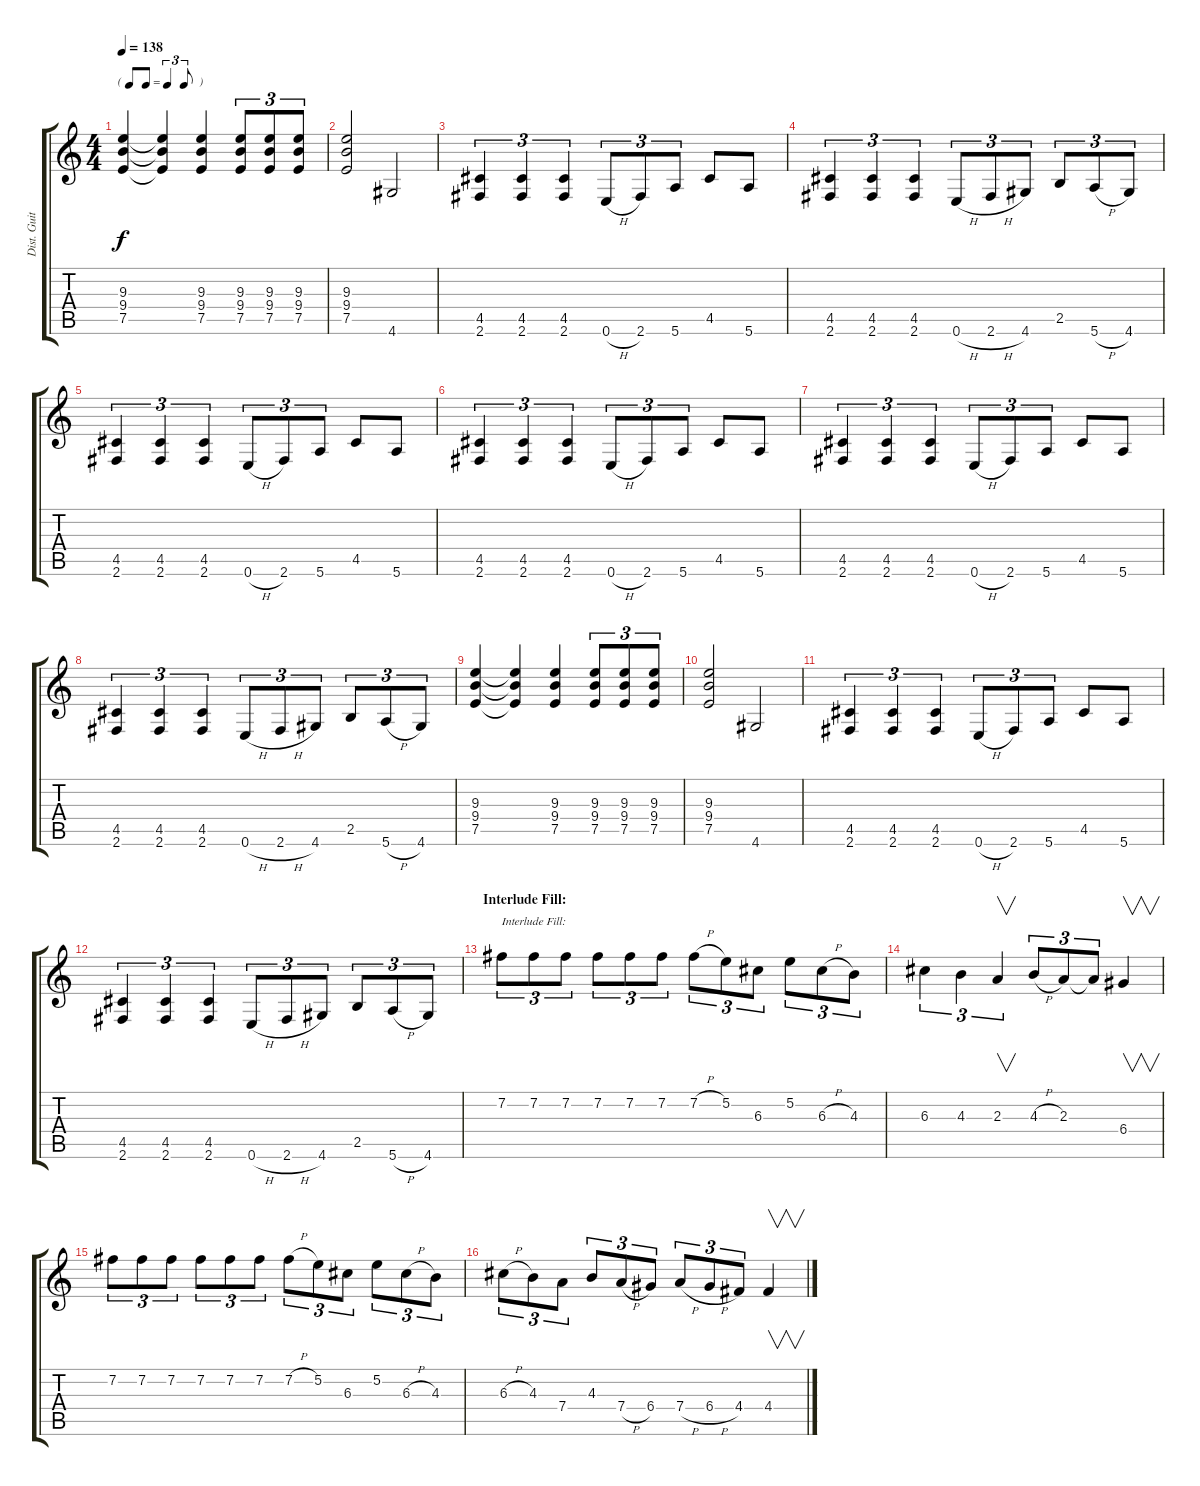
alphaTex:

\track ("Dist. Guitar 1" "Dist. Guit") {instrument overdrivenguitar}
\staff {score tabs}
\tuning (E4 B3 G3 D3 A2 E2) {hide}
\ts (4 4)
\tf triplet8th
\tempo 138
\clef g2
\ks c
(9.3 9.4 7.5).4{dy f} (9.3{t} 9.4{t} 7.5{t}).4 (9.3 9.4 7.5).4 (9.3 9.4 7.5).8{tu (3 2)} (9.3 9.4 7.5).8{tu (3 2)} (9.3 9.4 7.5).8{tu (3 2)} |
(9.3 9.4 7.5).2 4.6.2 |
(4.5 2.6).4{tu (3 2)} (4.5 2.6).4{tu (3 2)} (4.5 2.6).4{tu (3 2)} 0.6{h}.8{tu (3 2)} 2.6.8{tu (3 2)} 5.6.8{tu (3 2)} 4.5.8 5.6.8 |
(4.5 2.6).4{tu (3 2)} (4.5 2.6).4{tu (3 2)} (4.5 2.6).4{tu (3 2)} 0.6{h}.8{tu (3 2)} 2.6{h}.8{tu (3 2)} 4.6.8{tu (3 2)} 2.5.8{tu (3 2)} 5.6{h}.8{tu (3 2)} 4.6.8{tu (3 2)} |
(4.5 2.6).4{tu (3 2)} (4.5 2.6).4{tu (3 2)} (4.5 2.6).4{tu (3 2)} 0.6{h}.8{tu (3 2)} 2.6.8{tu (3 2)} 5.6.8{tu (3 2)} 4.5.8 5.6.8 |
(4.5 2.6).4{tu (3 2)} (4.5 2.6).4{tu (3 2)} (4.5 2.6).4{tu (3 2)} 0.6{h}.8{tu (3 2)} 2.6.8{tu (3 2)} 5.6.8{tu (3 2)} 4.5.8 5.6.8 |
(4.5 2.6).4{tu (3 2)} (4.5 2.6).4{tu (3 2)} (4.5 2.6).4{tu (3 2)} 0.6{h}.8{tu (3 2)} 2.6.8{tu (3 2)} 5.6.8{tu (3 2)} 4.5.8 5.6.8 |
(4.5 2.6).4{tu (3 2)} (4.5 2.6).4{tu (3 2)} (4.5 2.6).4{tu (3 2)} 0.6{h}.8{tu (3 2)} 2.6{h}.8{tu (3 2)} 4.6.8{tu (3 2)} 2.5.8{tu (3 2)} 5.6{h}.8{tu (3 2)} 4.6.8{tu (3 2)} |
(9.3 9.4 7.5).4 (9.3{t} 9.4{t} 7.5{t}).4 (9.3 9.4 7.5).4 (9.3 9.4 7.5).8{tu (3 2)} (9.3 9.4 7.5).8{tu (3 2)} (9.3 9.4 7.5).8{tu (3 2)} |
(9.3 9.4 7.5).2 4.6.2 |
(4.5 2.6).4{tu (3 2)} (4.5 2.6).4{tu (3 2)} (4.5 2.6).4{tu (3 2)} 0.6{h}.8{tu (3 2)} 2.6.8{tu (3 2)} 5.6.8{tu (3 2)} 4.5.8 5.6.8 |
(4.5 2.6).4{tu (3 2)} (4.5 2.6).4{tu (3 2)} (4.5 2.6).4{tu (3 2)} 0.6{h}.8{tu (3 2)} 2.6{h}.8{tu (3 2)} 4.6.8{tu (3 2)} 2.5.8{tu (3 2)} 5.6{h}.8{tu (3 2)} 4.6.8{tu (3 2)} |
\section ("" "Interlude Fill:")
7.2.8{tu (3 2) txt "Interlude Fill:"} 7.2.8{tu (3 2)} 7.2.8{tu (3 2)} 7.2.8{tu (3 2)} 7.2.8{tu (3 2)} 7.2.8{tu (3 2)} 7.2{h}.8{tu (3 2)} 5.2.8{tu (3 2)} 6.3.8{tu (3 2)} 5.2.8{tu (3 2)} 6.3{h}.8{tu (3 2)} 4.3.8{tu (3 2)} |
6.3.4{tu (3 2)} 4.3.4{tu (3 2)} 2.3.4{v tu (3 2)} 4.3{h}.8{tu (3 2)} 2.3.8{tu (3 2)} 2.3{t}.8{tu (3 2)} 6.4.4{v} |
7.2.8{tu (3 2)} 7.2.8{tu (3 2)} 7.2.8{tu (3 2)} 7.2.8{tu (3 2)} 7.2.8{tu (3 2)} 7.2.8{tu (3 2)} 7.2{h}.8{tu (3 2)} 5.2.8{tu (3 2)} 6.3.8{tu (3 2)} 5.2.8{tu (3 2)} 6.3{h}.8{tu (3 2)} 4.3.8{tu (3 2)} |
6.3{h}.8{tu (3 2)} 4.3.8{tu (3 2)} 7.4.8{tu (3 2)} 4.3.8{tu (3 2)} 7.4{h}.8{tu (3 2)} 6.4.8{tu (3 2)} 7.4{h}.8{tu (3 2)} 6.4{h}.8{tu (3 2)} 4.4.8{tu (3 2)} 4.4.4{v}
